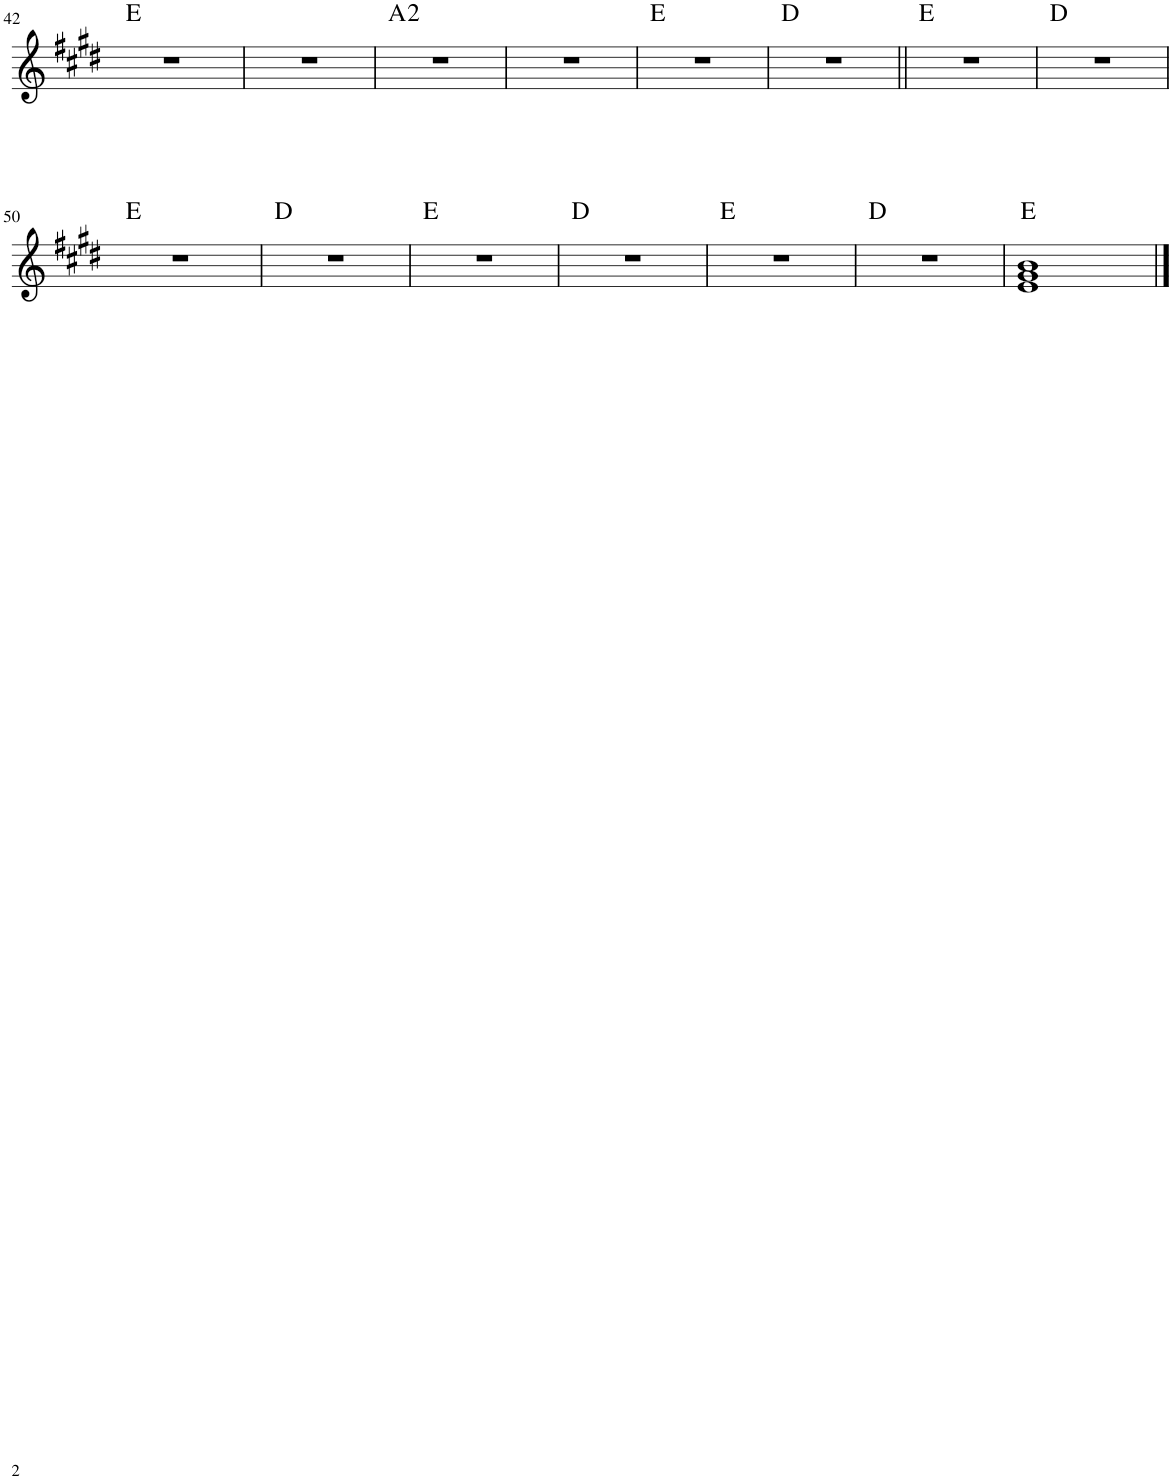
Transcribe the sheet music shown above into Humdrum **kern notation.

**kern	**harte
*part1	*part1
*staff1	*
*I"Piano	*
*I'Pno.	*
!!LO:PB:g=z
*clefG2	*
*k[f#c#g#d#]	*
*M4/4	*
=42	=42
1r	E:maj
=43	=43
1r	.
=44	=44
1r	A:maj(2)
=45	=45
1r	.
=46	=46
1r	E:maj
=47	=47
1r	D:maj
=48||	=48||
1r	E:maj
=49	=49
1r	D:maj
!!LO:LB:g=z
=50	=50
1r	E:maj
=51	=51
1r	D:maj
=52	=52
1r	E:maj
=53	=53
1r	D:maj
=54	=54
1r	E:maj
=55	=55
1r	D:maj
=56	=56
1e 1g# 1b	E:maj
==	==
*-	*-
